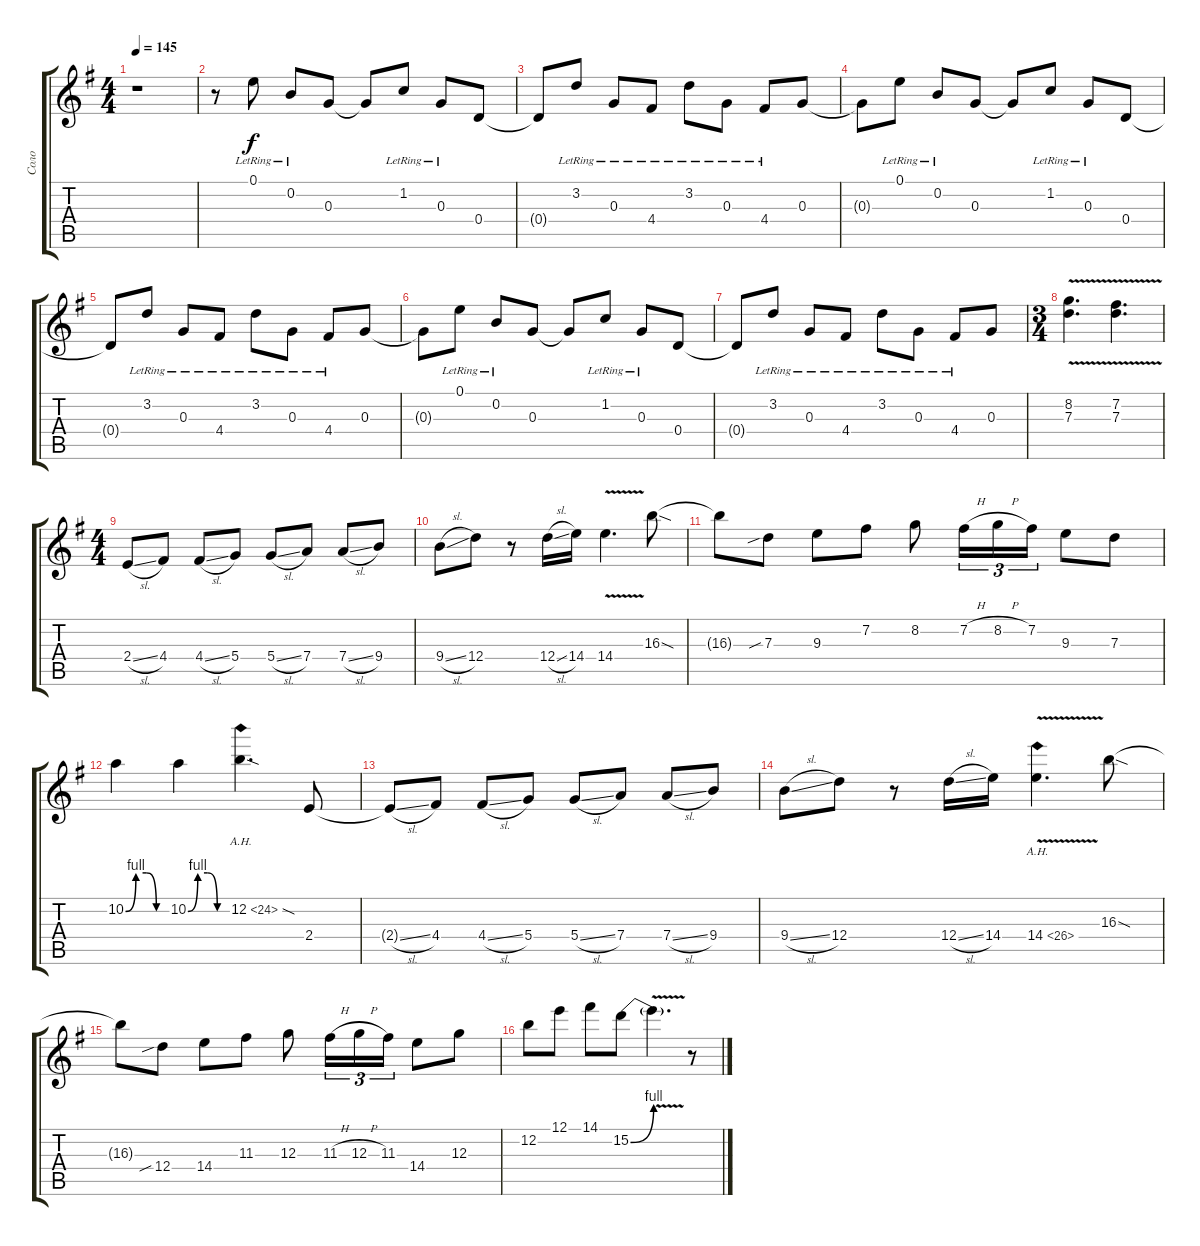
\track ("Соло " "Соло ") {instrument distortionguitar}
\staff {score tabs}
\tuning (E4 B3 G3 D3 A2 E2) {hide}
\ts (4 4)
\tempo 145
\clef g2
\ks g
r.1{dy f} |
r.8 0.1{lr}.8 0.2{lr}.8 0.3.8 0.3{t}.8 1.2{lr}.8 0.3{lr}.8 0.4.8 |
0.4{t}.8 3.2{lr}.8 0.3{lr}.8 4.4{lr}.8 3.2{lr}.8 0.3{lr}.8 4.4{lr}.8 0.3.8 |
0.3{t}.8 0.1{lr}.8 0.2{lr}.8 0.3.8 0.3{t}.8 1.2{lr}.8 0.3{lr}.8 0.4.8 |
0.4{t}.8 3.2{lr}.8 0.3{lr}.8 4.4{lr}.8 3.2{lr}.8 0.3{lr}.8 4.4{lr}.8 0.3.8 |
0.3{t}.8 0.1{lr}.8 0.2{lr}.8 0.3.8 0.3{t}.8 1.2{lr}.8 0.3{lr}.8 0.4.8 |
0.4{t}.8 3.2{lr}.8 0.3{lr}.8 4.4{lr}.8 3.2{lr}.8 0.3{lr}.8 4.4{lr}.8 0.3.8 |
\ts (3 4)
(8.2{v} 7.3{v}).4{d instrument distortionguitar} (7.2{v} 7.3{v}).4{d} |
\ts (4 4)
2.4{sl}.8 4.4.8 4.4{sl}.8 5.4.8 5.4{sl}.8 7.4.8 7.4{sl}.8 9.4.8 |
9.4{sl}.8 12.4.8 r.8 12.4{sl}.16 14.4.16 14.4{v}.4{d} 16.3{sod}.8 |
16.3{t}.8 7.3{sib}.8 9.3.8 7.2.8 8.2.8 7.2{h}.16{tu (3 2)} 8.2{h}.16{tu (3 2)} 7.2.16{tu (3 2)} 9.3.8 7.3.8 |
10.2{be (custom 0 0 15 4 30 4 45 0 60 0)}.4 10.2{be (custom 0 0 15 4 30 4 45 0 60 0)}.4 12.2{ah 12 sod}.4{d} 2.4.8 |
2.4{sl t}.8 4.4.8 4.4{sl}.8 5.4.8 5.4{sl}.8 7.4.8 7.4{sl}.8 9.4.8 |
9.4{sl}.8 12.4.8 r.8 12.4{sl}.16 14.4.16 14.4{ah 12 v}.4{d} 16.3{sod}.8 |
16.3{t}.8 12.4{sib}.8 14.4.8 11.3.8 12.3.8 11.3{h}.16{tu (3 2)} 12.3{h}.16{tu (3 2)} 11.3.16{tu (3 2)} 14.4.8 12.3.8 |
12.2.8 12.1.8 14.1.8 15.2{be (bend 0 0 60 4)}.8 15.2{v t}.4{d} r.8
